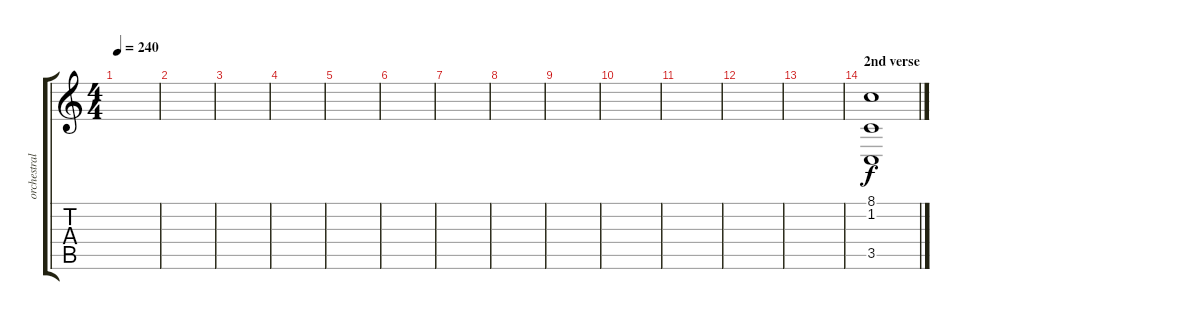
\track ("orchestral hit,timpani and bells(alex st" "orchestral") {instrument orchestrahit}
\staff {score tabs}
\tuning (E4 B3 G3 D3 A2 E2) {hide}
\ts (4 4)
\tempo 240
\clef g2
\ks c
|
|
|
|
|
|
|
|
|
|
|
|
|
\section ("" "2nd verse")
(8.1 1.2 3.5).1{instrument tubularbells}
